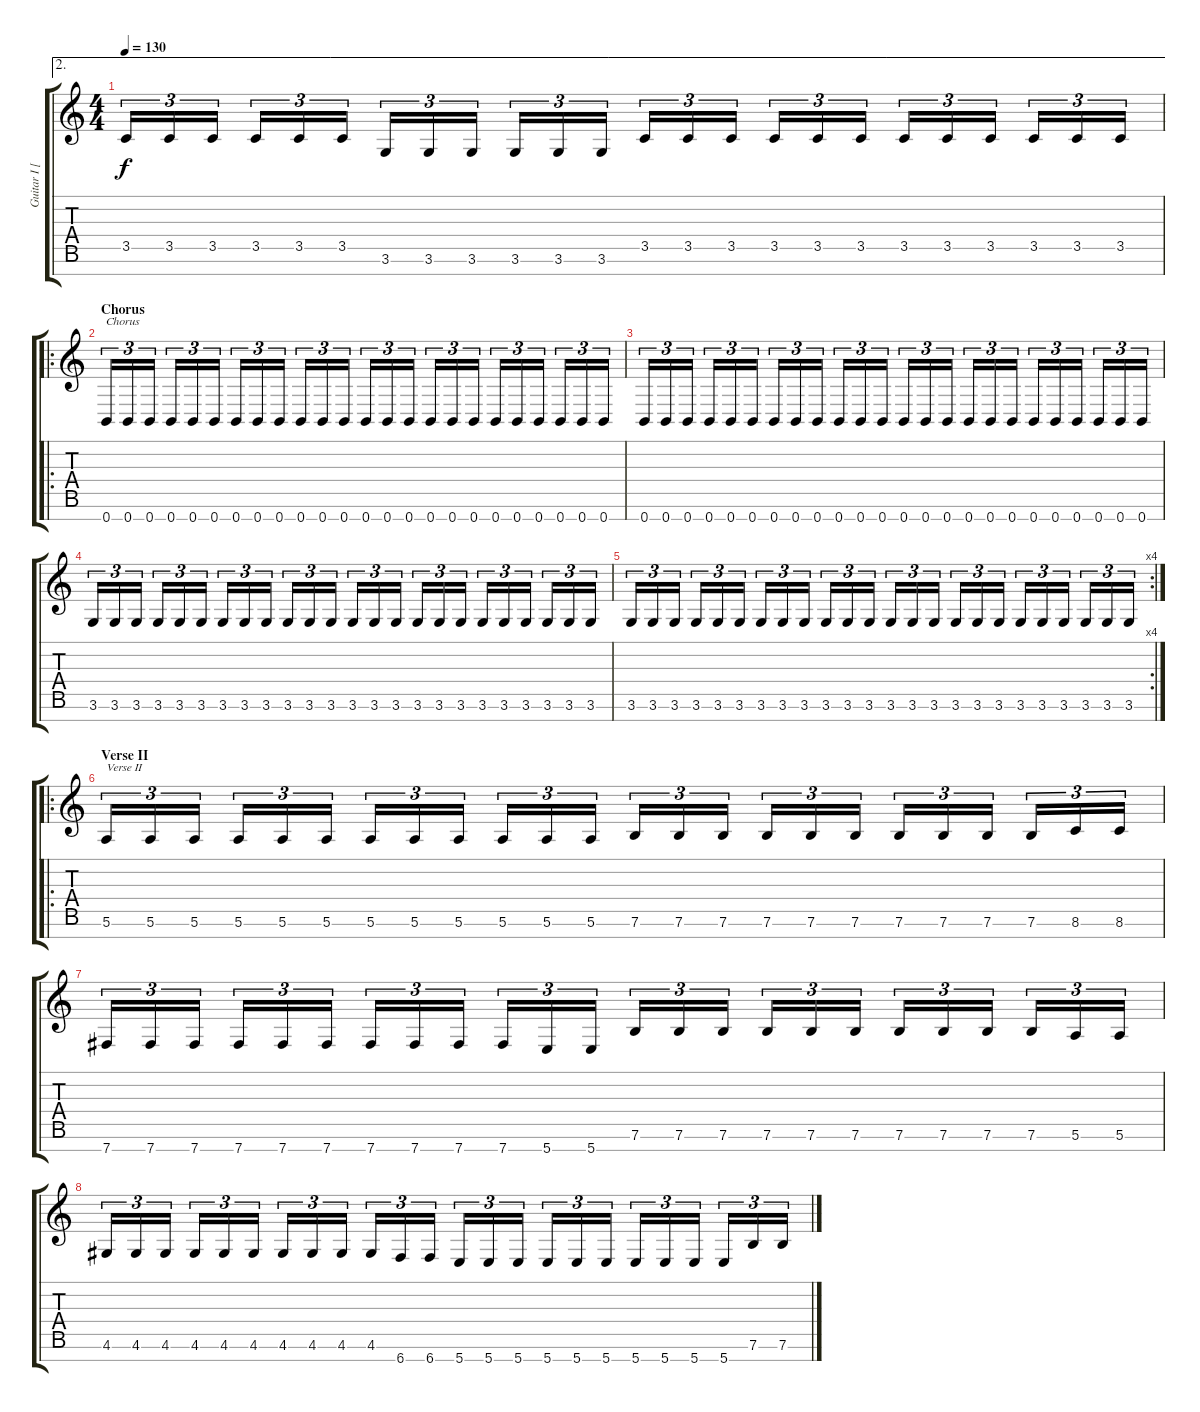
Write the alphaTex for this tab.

\track ("Guitar I [Insahn]" "Guitar I [") {instrument distortionguitar}
\staff {score tabs}
\tuning (E4 B3 G3 D3 A2 E2 B1) {hide}
\ae 2
\ts (4 4)
\tempo 130
\clef g2
\ks c
3.5.16{tu (3 2) dy f} 3.5.16{tu (3 2)} 3.5.16{tu (3 2)} 3.5.16{tu (3 2)} 3.5.16{tu (3 2)} 3.5.16{tu (3 2)} 3.6.16{tu (3 2)} 3.6.16{tu (3 2)} 3.6.16{tu (3 2)} 3.6.16{tu (3 2)} 3.6.16{tu (3 2)} 3.6.16{tu (3 2)} 3.5.16{tu (3 2)} 3.5.16{tu (3 2)} 3.5.16{tu (3 2)} 3.5.16{tu (3 2)} 3.5.16{tu (3 2)} 3.5.16{tu (3 2)} 3.5.16{tu (3 2)} 3.5.16{tu (3 2)} 3.5.16{tu (3 2)} 3.5.16{tu (3 2)} 3.5.16{tu (3 2)} 3.5.16{tu (3 2)} |
\ro
\section ("" "Chorus")
0.7.16{tu (3 2) txt "Chorus"} 0.7.16{tu (3 2)} 0.7.16{tu (3 2)} 0.7.16{tu (3 2)} 0.7.16{tu (3 2)} 0.7.16{tu (3 2)} 0.7.16{tu (3 2)} 0.7.16{tu (3 2)} 0.7.16{tu (3 2)} 0.7.16{tu (3 2)} 0.7.16{tu (3 2)} 0.7.16{tu (3 2)} 0.7.16{tu (3 2)} 0.7.16{tu (3 2)} 0.7.16{tu (3 2)} 0.7.16{tu (3 2)} 0.7.16{tu (3 2)} 0.7.16{tu (3 2)} 0.7.16{tu (3 2)} 0.7.16{tu (3 2)} 0.7.16{tu (3 2)} 0.7.16{tu (3 2)} 0.7.16{tu (3 2)} 0.7.16{tu (3 2)} |
0.7.16{tu (3 2)} 0.7.16{tu (3 2)} 0.7.16{tu (3 2)} 0.7.16{tu (3 2)} 0.7.16{tu (3 2)} 0.7.16{tu (3 2)} 0.7.16{tu (3 2)} 0.7.16{tu (3 2)} 0.7.16{tu (3 2)} 0.7.16{tu (3 2)} 0.7.16{tu (3 2)} 0.7.16{tu (3 2)} 0.7.16{tu (3 2)} 0.7.16{tu (3 2)} 0.7.16{tu (3 2)} 0.7.16{tu (3 2)} 0.7.16{tu (3 2)} 0.7.16{tu (3 2)} 0.7.16{tu (3 2)} 0.7.16{tu (3 2)} 0.7.16{tu (3 2)} 0.7.16{tu (3 2)} 0.7.16{tu (3 2)} 0.7.16{tu (3 2)} |
3.6.16{tu (3 2)} 3.6.16{tu (3 2)} 3.6.16{tu (3 2)} 3.6.16{tu (3 2)} 3.6.16{tu (3 2)} 3.6.16{tu (3 2)} 3.6.16{tu (3 2)} 3.6.16{tu (3 2)} 3.6.16{tu (3 2)} 3.6.16{tu (3 2)} 3.6.16{tu (3 2)} 3.6.16{tu (3 2)} 3.6.16{tu (3 2)} 3.6.16{tu (3 2)} 3.6.16{tu (3 2)} 3.6.16{tu (3 2)} 3.6.16{tu (3 2)} 3.6.16{tu (3 2)} 3.6.16{tu (3 2)} 3.6.16{tu (3 2)} 3.6.16{tu (3 2)} 3.6.16{tu (3 2)} 3.6.16{tu (3 2)} 3.6.16{tu (3 2)} |
\rc 4
3.6.16{tu (3 2)} 3.6.16{tu (3 2)} 3.6.16{tu (3 2)} 3.6.16{tu (3 2)} 3.6.16{tu (3 2)} 3.6.16{tu (3 2)} 3.6.16{tu (3 2)} 3.6.16{tu (3 2)} 3.6.16{tu (3 2)} 3.6.16{tu (3 2)} 3.6.16{tu (3 2)} 3.6.16{tu (3 2)} 3.6.16{tu (3 2)} 3.6.16{tu (3 2)} 3.6.16{tu (3 2)} 3.6.16{tu (3 2)} 3.6.16{tu (3 2)} 3.6.16{tu (3 2)} 3.6.16{tu (3 2)} 3.6.16{tu (3 2)} 3.6.16{tu (3 2)} 3.6.16{tu (3 2)} 3.6.16{tu (3 2)} 3.6.16{tu (3 2)} |
\ro
\section ("" "Verse II")
5.6.16{tu (3 2) txt "Verse II"} 5.6.16{tu (3 2)} 5.6.16{tu (3 2)} 5.6.16{tu (3 2)} 5.6.16{tu (3 2)} 5.6.16{tu (3 2)} 5.6.16{tu (3 2)} 5.6.16{tu (3 2)} 5.6.16{tu (3 2)} 5.6.16{tu (3 2)} 5.6.16{tu (3 2)} 5.6.16{tu (3 2)} 7.6.16{tu (3 2)} 7.6.16{tu (3 2)} 7.6.16{tu (3 2)} 7.6.16{tu (3 2)} 7.6.16{tu (3 2)} 7.6.16{tu (3 2)} 7.6.16{tu (3 2)} 7.6.16{tu (3 2)} 7.6.16{tu (3 2)} 7.6.16{tu (3 2)} 8.6.16{tu (3 2)} 8.6.16{tu (3 2)} |
7.7.16{tu (3 2)} 7.7.16{tu (3 2)} 7.7.16{tu (3 2)} 7.7.16{tu (3 2)} 7.7.16{tu (3 2)} 7.7.16{tu (3 2)} 7.7.16{tu (3 2)} 7.7.16{tu (3 2)} 7.7.16{tu (3 2)} 7.7.16{tu (3 2)} 5.7.16{tu (3 2)} 5.7.16{tu (3 2)} 7.6.16{tu (3 2)} 7.6.16{tu (3 2)} 7.6.16{tu (3 2)} 7.6.16{tu (3 2)} 7.6.16{tu (3 2)} 7.6.16{tu (3 2)} 7.6.16{tu (3 2)} 7.6.16{tu (3 2)} 7.6.16{tu (3 2)} 7.6.16{tu (3 2)} 5.6.16{tu (3 2)} 5.6.16{tu (3 2)} |
4.6.16{tu (3 2)} 4.6.16{tu (3 2)} 4.6.16{tu (3 2)} 4.6.16{tu (3 2)} 4.6.16{tu (3 2)} 4.6.16{tu (3 2)} 4.6.16{tu (3 2)} 4.6.16{tu (3 2)} 4.6.16{tu (3 2)} 4.6.16{tu (3 2)} 6.7.16{tu (3 2)} 6.7.16{tu (3 2)} 5.7.16{tu (3 2)} 5.7.16{tu (3 2)} 5.7.16{tu (3 2)} 5.7.16{tu (3 2)} 5.7.16{tu (3 2)} 5.7.16{tu (3 2)} 5.7.16{tu (3 2)} 5.7.16{tu (3 2)} 5.7.16{tu (3 2)} 5.7.16{tu (3 2)} 7.6.16{tu (3 2)} 7.6.16{tu (3 2)}
